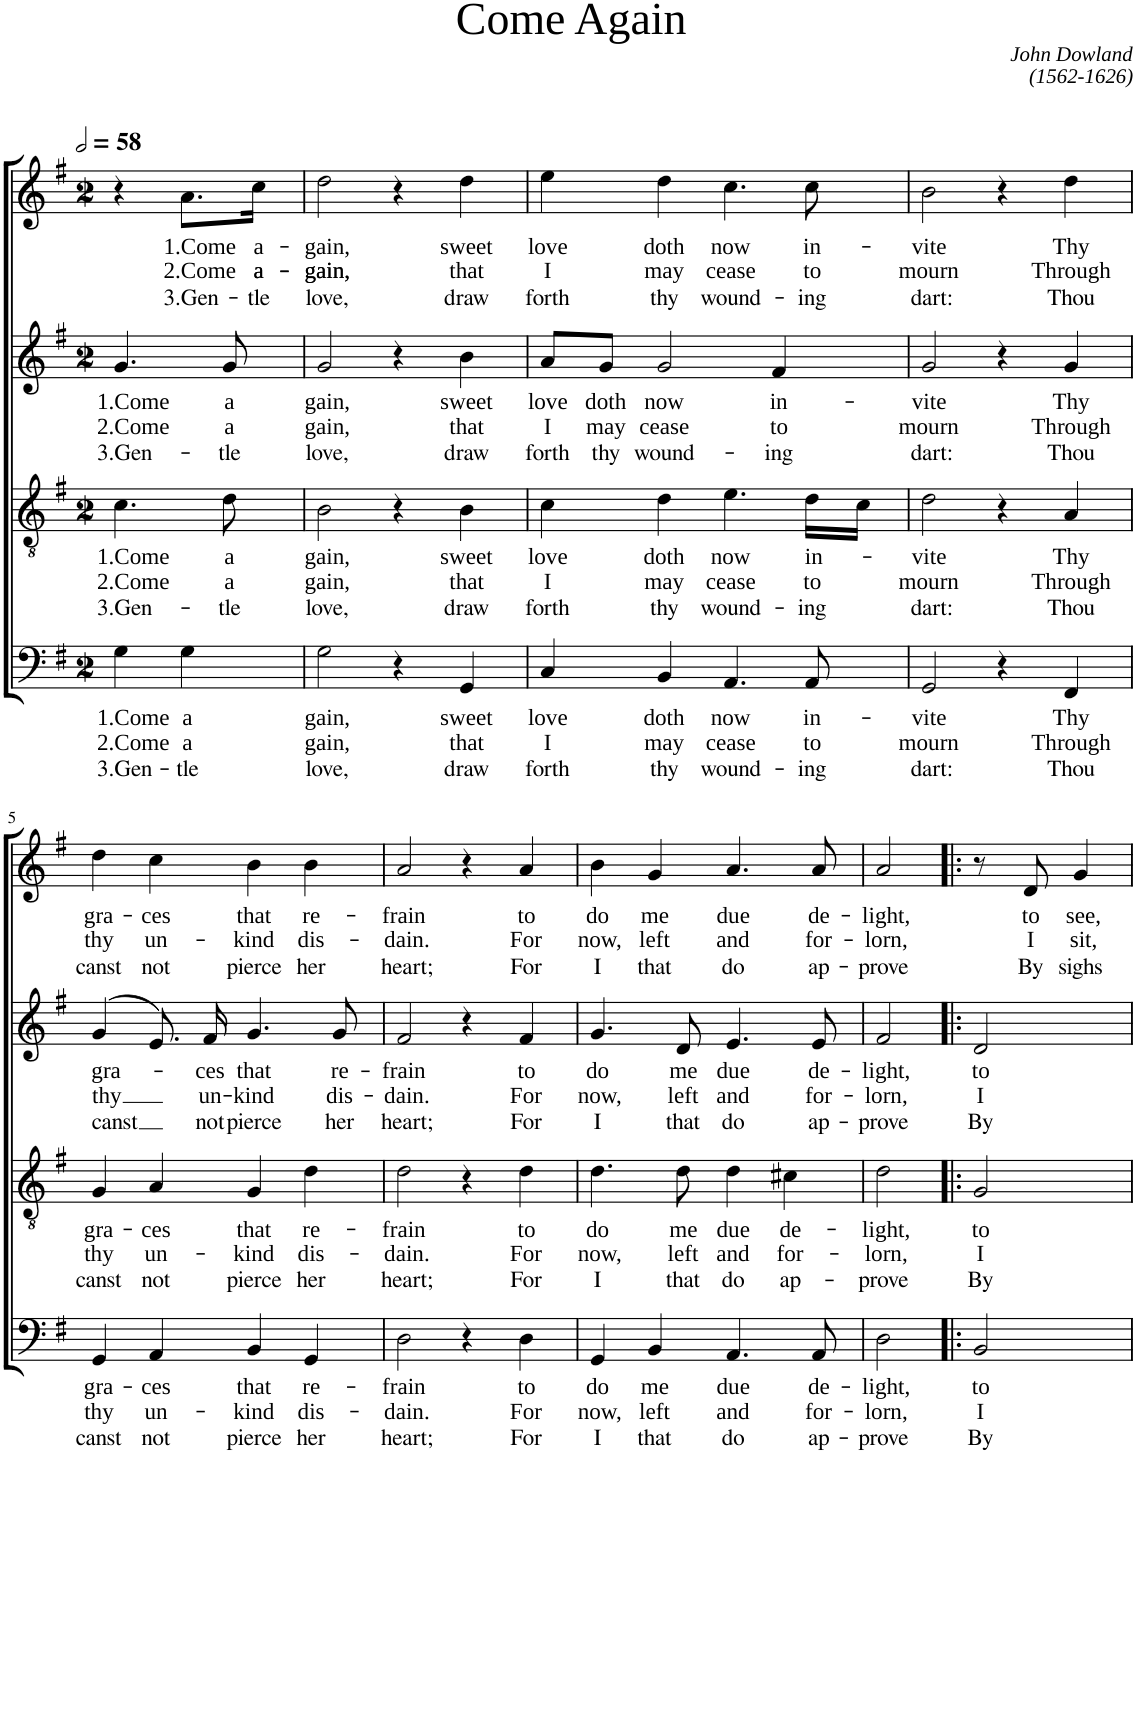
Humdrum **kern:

**kern	**text	**text	**text	**kern	**text	**text	**text	**kern	**text	**text	**text	**kern	**text	**text	**text
*part4	*part4	*part4	*part4	*part3	*part3	*part3	*part3	*part2	*part2	*part2	*part2	*part1	*part1	*part1	*part1
*staff4	*staff4	*staff4	*staff4	*staff3	*staff3	*staff3	*staff3	*staff2	*staff2	*staff2	*staff2	*staff1	*staff1	*staff1	*staff1
*I"Bass	*	*	*	*I"Tenor	*	*	*	*I"Alto	*	*	*	*I"Soprano	*	*	*
*clefF4	*	*	*	*clefGv2	*	*	*	*clefG2	*	*	*	*clefG2	*	*	*
*k[f#]	*	*	*	*k[f#]	*	*	*	*k[f#]	*	*	*	*k[f#]	*	*	*
*M2/2	*	*	*	*M2/2	*	*	*	*M2/2	*	*	*	*M2/2	*	*	*
*MM116	*	*	*	*MM116	*	*	*	*MM116	*	*	*	*MM116	*	*	*
=1	=1	=1	=1	=1	=1	=1	=1	=1	=1	=1	=1	=1	=1	=1	=1
!	!LO:LY:b	!LO:LY:b	!LO:LY:b	!	!LO:LY:b	!LO:LY:b	!LO:LY:b	!	!LO:LY:b	!LO:LY:b	!LO:LY:b	!	!	!	!
4G\	1.Come	2.Come	3.Gen-	4.c\	1.Come	2.Come	3.Gen-	4.g/	1.Come	2.Come	3.Gen-	4r	.	.	.
!	!LO:LY:b	!LO:LY:b	!LO:LY:b	!	!	!	!	!	!	!	!	!	!LO:LY:b	!LO:LY:b	!LO:LY:b
4G\	a	a	-tle	.	.	.	.	.	.	.	.	8.a\L	1.Come	2.Come	3.Gen-
!	!	!	!	!	!LO:LY:b	!LO:LY:b	!LO:LY:b	!	!LO:LY:b	!LO:LY:b	!LO:LY:b	!	!	!	!
.	.	.	.	8d\	a	a	-tle	8g/	a	a	-tle	.	.	.	.
!	!	!	!	!	!	!	!	!	!	!	!	!	!LO:LY:b	!LO:LY:b	!LO:LY:b
.	.	.	.	.	.	.	.	.	.	.	.	16cc\Jk	a-	a-	-tle
=2	=2	=2	=2	=2	=2	=2	=2	=2	=2	=2	=2	=2	=2	=2	=2
!	!LO:LY:b	!LO:LY:b	!LO:LY:b	!	!LO:LY:b	!LO:LY:b	!LO:LY:b	!	!LO:LY:b	!LO:LY:b	!LO:LY:b	!	!LO:LY:b	!LO:LY:b	!LO:LY:b
2G\	-gain,	-gain,	love,	2B\	-gain,	-gain,	love,	2g/	-gain,	-gain,	love,	2dd\	-gain,	-gain,	love,
4r	.	.	.	4r	.	.	.	4r	.	.	.	4r	.	.	.
!	!LO:LY:b	!LO:LY:b	!LO:LY:b	!	!LO:LY:b	!LO:LY:b	!LO:LY:b	!	!LO:LY:b	!LO:LY:b	!LO:LY:b	!	!LO:LY:b	!LO:LY:b	!LO:LY:b
4GG/	sweet	that	draw	4B\	sweet	that	draw	4b\	sweet	that	draw	4dd\	sweet	that	draw
=3	=3	=3	=3	=3	=3	=3	=3	=3	=3	=3	=3	=3	=3	=3	=3
!	!LO:LY:b	!LO:LY:b	!LO:LY:b	!	!LO:LY:b	!LO:LY:b	!LO:LY:b	!	!LO:LY:b	!LO:LY:b	!LO:LY:b	!	!LO:LY:b	!LO:LY:b	!LO:LY:b
4C/	love	I	forth	4c\	love	I	forth	8a/L	love	I	forth	4ee\	love	I	forth
!	!	!	!	!	!	!	!	!	!LO:LY:b	!LO:LY:b	!LO:LY:b	!	!	!	!
.	.	.	.	.	.	.	.	8g/J	doth	may	thy	.	.	.	.
!	!LO:LY:b	!LO:LY:b	!LO:LY:b	!	!LO:LY:b	!LO:LY:b	!LO:LY:b	!	!LO:LY:b	!LO:LY:b	!LO:LY:b	!	!LO:LY:b	!LO:LY:b	!LO:LY:b
4BB/	doth	may	thy	4d\	doth	may	thy	2g/	now	cease	wound-	4dd\	doth	may	thy
!	!LO:LY:b	!LO:LY:b	!LO:LY:b	!	!LO:LY:b	!LO:LY:b	!LO:LY:b	!	!	!	!	!	!LO:LY:b	!LO:LY:b	!LO:LY:b
4.AA/	now	cease	wound-	4.e\	now	cease	wound-	.	.	.	.	4.cc\	now	cease	wound-
!	!	!	!	!	!	!	!	!	!LO:LY:b	!LO:LY:b	!LO:LY:b	!	!	!	!
.	.	.	.	.	.	.	.	4f#/	in-	to	-ing	.	.	.	.
!	!LO:LY:b	!LO:LY:b	!LO:LY:b	!	!LO:LY:b	!LO:LY:b	!LO:LY:b	!	!	!	!	!	!LO:LY:b	!LO:LY:b	!LO:LY:b
8AA/	in-	to	-ing	16d\LL	in-	to	-ing	.	.	.	.	8cc\	in-	to	-ing
.	.	.	.	16c\JJ	.	.	.	.	.	.	.	.	.	.	.
=4	=4	=4	=4	=4	=4	=4	=4	=4	=4	=4	=4	=4	=4	=4	=4
!	!LO:LY:b	!LO:LY:b	!LO:LY:b	!	!LO:LY:b	!LO:LY:b	!LO:LY:b	!	!LO:LY:b	!LO:LY:b	!LO:LY:b	!	!LO:LY:b	!LO:LY:b	!LO:LY:b
2GG/	-vite	mourn	dart:	2d\	-vite	mourn	dart:	2g/	-vite	mourn	dart:	2b\	-vite	mourn	dart:
4r	.	.	.	4r	.	.	.	4r	.	.	.	4r	.	.	.
!	!LO:LY:b	!LO:LY:b	!LO:LY:b	!	!LO:LY:b	!LO:LY:b	!LO:LY:b	!	!LO:LY:b	!LO:LY:b	!LO:LY:b	!	!LO:LY:b	!LO:LY:b	!LO:LY:b
4FF#/	T hy	Through	Thou	4A/	T hy	Through	Thou	4g/	T hy	Through	Thou	4dd\	T hy	Through	Thou
!!LO:LB:g=z
=5	=5	=5	=5	=5	=5	=5	=5	=5	=5	=5	=5	=5	=5	=5	=5
!	!LO:LY:b	!LO:LY:b	!LO:LY:b	!	!LO:LY:b	!LO:LY:b	!LO:LY:b	!	!LO:LY:b	!LO:LY:b	!LO:LY:b	!	!LO:LY:b	!LO:LY:b	!LO:LY:b
4GG/	gra-	thy	canst	4G/	gra-	thy	canst	(>4g/	gra-	thy	canst	4dd\	gra-	thy	canst
!	!LO:LY:b	!LO:LY:b	!LO:LY:b	!	!LO:LY:b	!LO:LY:b	!LO:LY:b	!	!	!	!	!	!LO:LY:b	!LO:LY:b	!LO:LY:b
4AA/	-ces	un-	not	4A/	-ces	un-	not	8.e/)	.	.	.	4cc\	-ces	un-	not
!	!	!	!	!	!	!	!	!	!LO:LY:b	!LO:LY:b	!LO:LY:b	!	!	!	!
.	.	.	.	.	.	.	.	16f#/	-ces	un-	not	.	.	.	.
!	!LO:LY:b	!LO:LY:b	!LO:LY:b	!	!LO:LY:b	!LO:LY:b	!LO:LY:b	!	!LO:LY:b	!LO:LY:b	!LO:LY:b	!	!LO:LY:b	!LO:LY:b	!LO:LY:b
4BB/	that	-kind	pierce	4G/	that	-kind	pierce	4.g/	that	-kind	pierce	4b\	that	-kind	pierce
!	!LO:LY:b	!LO:LY:b	!LO:LY:b	!	!LO:LY:b	!LO:LY:b	!LO:LY:b	!	!	!	!	!	!LO:LY:b	!LO:LY:b	!LO:LY:b
4GG/	re-	dis-	her	4d\	re-	dis-	her	.	.	.	.	4b\	re-	dis-	her
!	!	!	!	!	!	!	!	!	!LO:LY:b	!LO:LY:b	!LO:LY:b	!	!	!	!
.	.	.	.	.	.	.	.	8g/	re-	dis-	her	.	.	.	.
=6	=6	=6	=6	=6	=6	=6	=6	=6	=6	=6	=6	=6	=6	=6	=6
!	!LO:LY:b	!LO:LY:b	!LO:LY:b	!	!LO:LY:b	!LO:LY:b	!LO:LY:b	!	!LO:LY:b	!LO:LY:b	!LO:LY:b	!	!LO:LY:b	!LO:LY:b	!LO:LY:b
2D\	-frain	-dain.	heart;	2d\	-frain	-dain.	heart;	2f#/	-frain	-dain.	heart;	2a/	-frain	-dain.	heart;
4r	.	.	.	4r	.	.	.	4r	.	.	.	4r	.	.	.
!	!LO:LY:b	!LO:LY:b	!LO:LY:b	!	!LO:LY:b	!LO:LY:b	!LO:LY:b	!	!LO:LY:b	!LO:LY:b	!LO:LY:b	!	!LO:LY:b	!LO:LY:b	!LO:LY:b
4D\	to	For	For	4d\	to	For	For	4f#/	to	For	For	4a/	to	For	For
=7	=7	=7	=7	=7	=7	=7	=7	=7	=7	=7	=7	=7	=7	=7	=7
!	!LO:LY:b	!LO:LY:b	!LO:LY:b	!	!LO:LY:b	!LO:LY:b	!LO:LY:b	!	!LO:LY:b	!LO:LY:b	!LO:LY:b	!	!LO:LY:b	!LO:LY:b	!LO:LY:b
4GG/	do	now,	I	4.d\	do	now,	I	4.g/	do	now,	I	4b\	do	now,	I
!	!LO:LY:b	!LO:LY:b	!LO:LY:b	!	!	!	!	!	!	!	!	!	!LO:LY:b	!LO:LY:b	!LO:LY:b
4BB/	me	left	that	.	.	.	.	.	.	.	.	4g/	me	left	that
!	!	!	!	!	!LO:LY:b	!LO:LY:b	!LO:LY:b	!	!LO:LY:b	!LO:LY:b	!LO:LY:b	!	!	!	!
.	.	.	.	8d\	me	left	that	8d/	me	left	that	.	.	.	.
!	!LO:LY:b	!LO:LY:b	!LO:LY:b	!	!LO:LY:b	!LO:LY:b	!LO:LY:b	!	!LO:LY:b	!LO:LY:b	!LO:LY:b	!	!LO:LY:b	!LO:LY:b	!LO:LY:b
4.AA/	due	and	do	4d\	due	and	do	4.e/	due	and	do	4.a/	due	and	do
!	!	!	!	!	!LO:LY:b	!LO:LY:b	!LO:LY:b	!	!	!	!	!	!	!	!
.	.	.	.	4c#X\	de-	for-	ap-	.	.	.	.	.	.	.	.
!	!LO:LY:b	!LO:LY:b	!LO:LY:b	!	!	!	!	!	!LO:LY:b	!LO:LY:b	!LO:LY:b	!	!LO:LY:b	!LO:LY:b	!LO:LY:b
8AA/	de-	for-	ap-	.	.	.	.	8e/	de-	for-	ap-	8a/	de-	for-	ap-
=8	=8	=8	=8	=8	=8	=8	=8	=8	=8	=8	=8	=8	=8	=8	=8
!	!LO:LY:b	!LO:LY:b	!LO:LY:b	!	!LO:LY:b	!LO:LY:b	!LO:LY:b	!	!LO:LY:b	!LO:LY:b	!LO:LY:b	!	!LO:LY:b	!LO:LY:b	!LO:LY:b
2D\	-light,	-lorn,	-prove	2d\	-light,	-lorn,	-prove	2f#/	-light,	-lorn,	-prove	2a/	-light,	-lorn,	-prove
!	!LO:LY:b	!LO:LY:b	!LO:LY:b	!	!LO:LY:b	!LO:LY:b	!LO:LY:b	!	!LO:LY:b	!LO:LY:b	!LO:LY:b	!	!	!	!
2BB/	to	I	By	2G/	to	I	By	2d/	to	I	By	8r	.	.	.
!	!	!	!	!	!	!	!	!	!	!	!	!	!LO:LY:b	!LO:LY:b	!LO:LY:b
.	.	.	.	.	.	.	.	.	.	.	.	8d/	to	I	By
!	!	!	!	!	!	!	!	!	!	!	!	!	!LO:LY:b	!LO:LY:b	!LO:LY:b
.	.	.	.	.	.	.	.	.	.	.	.	4g/	see,	sit,	sighs
=	=	=	=	=	=	=	=	=	=	=	=	=	=	=	=
*-	*-	*-	*-	*-	*-	*-	*-	*-	*-	*-	*-	*-	*-	*-	*-
